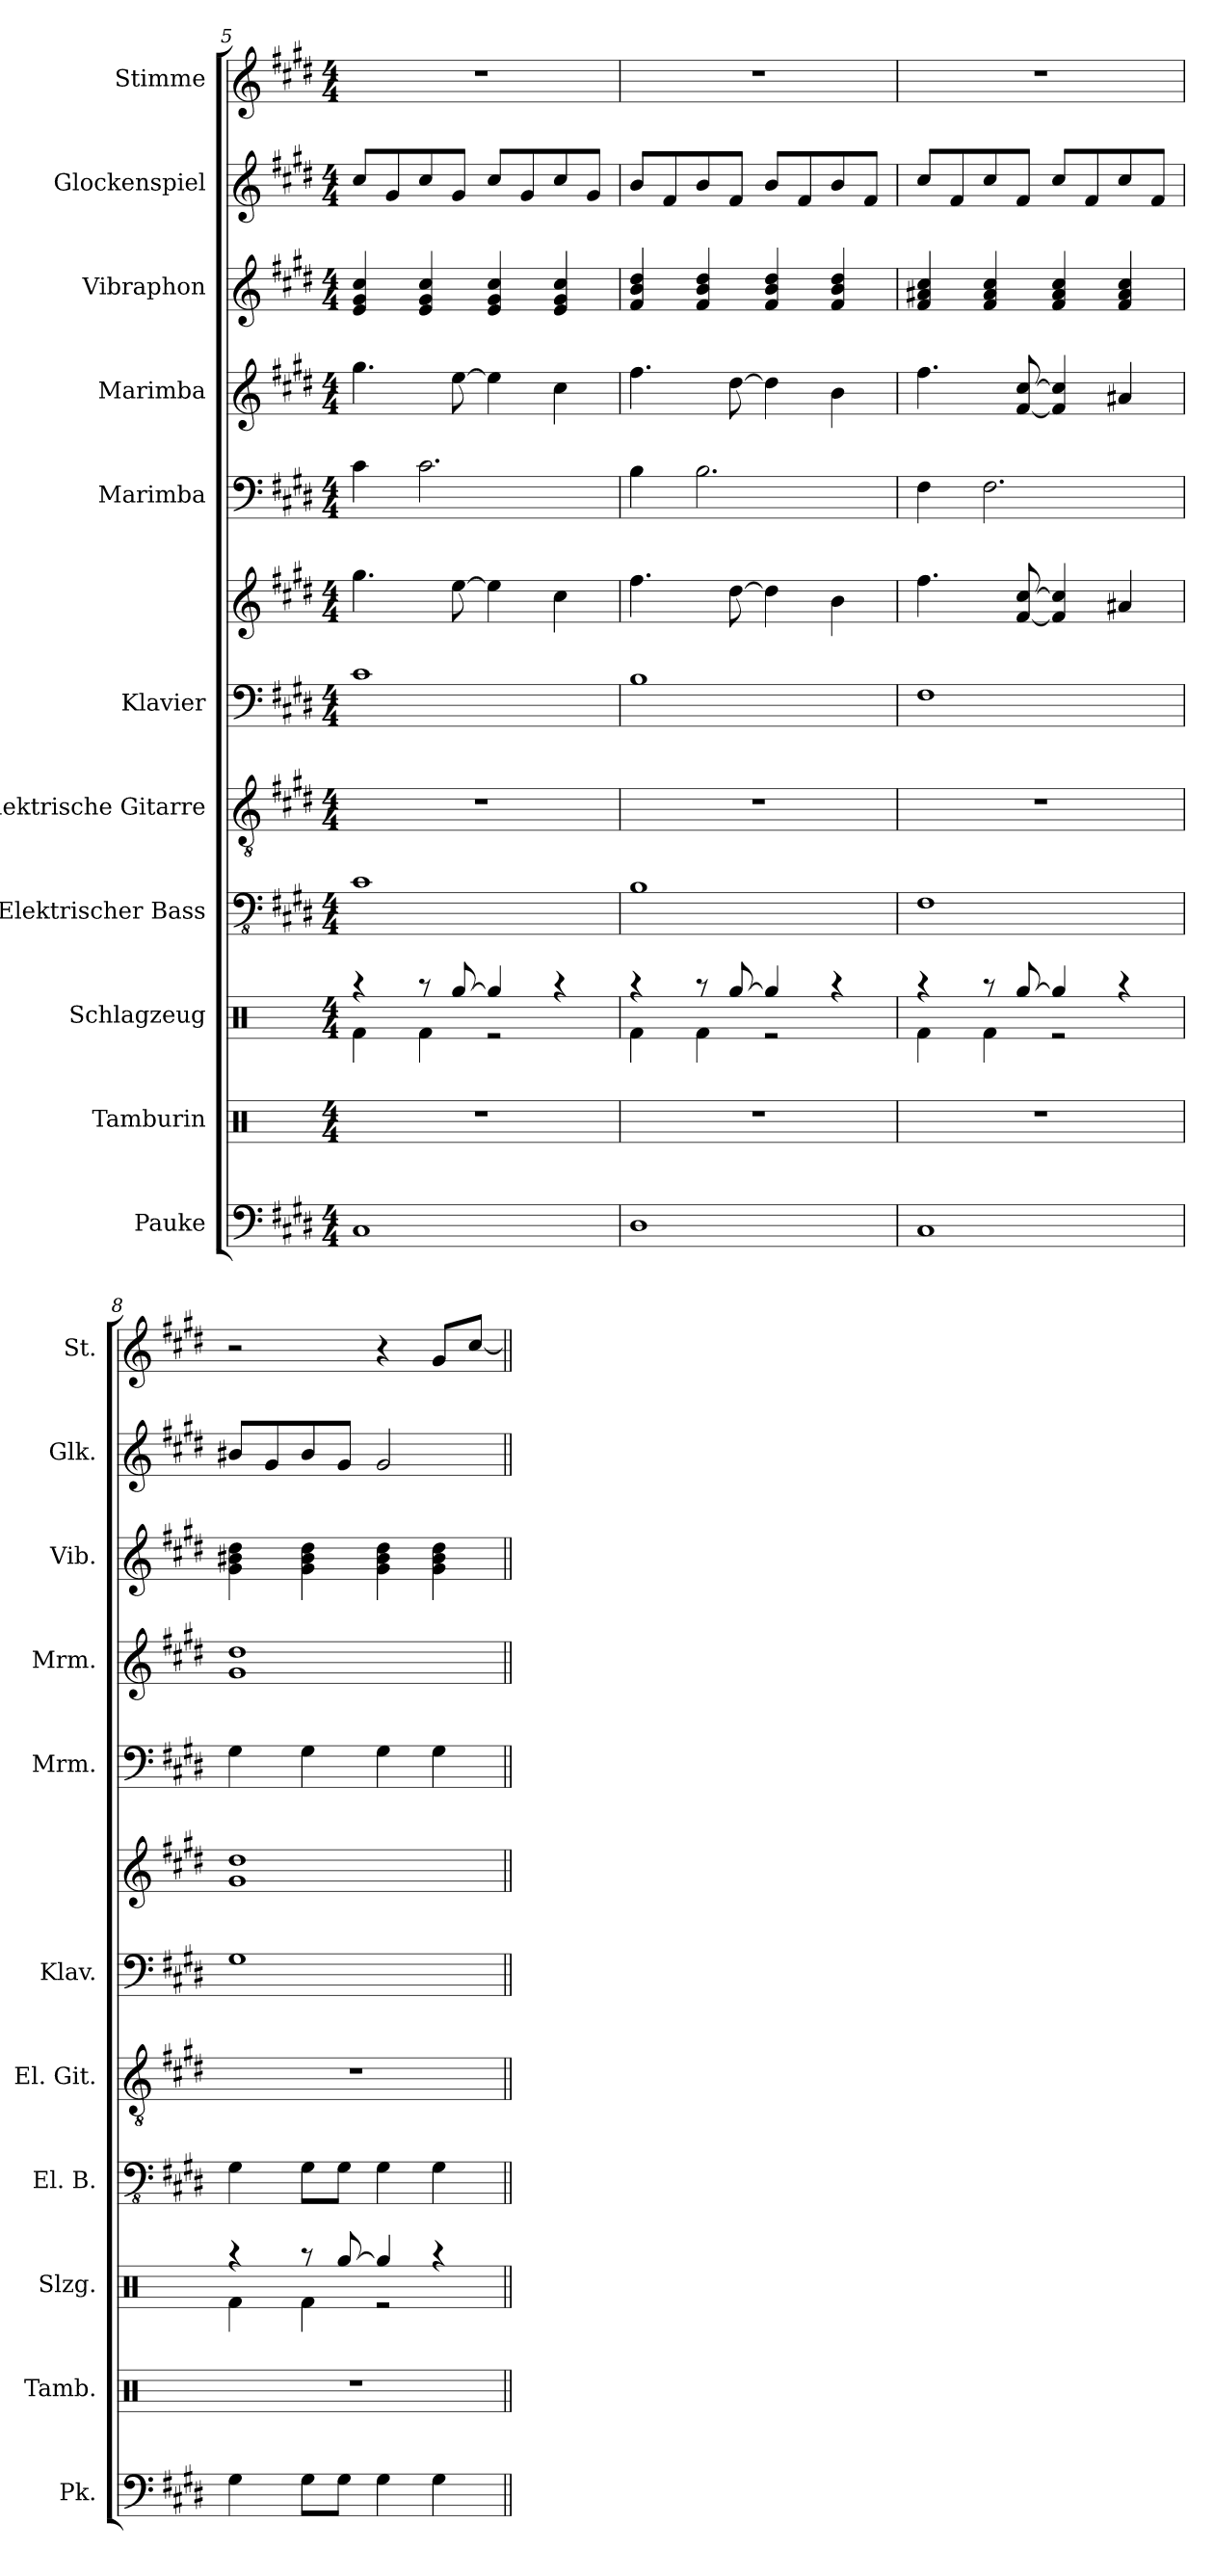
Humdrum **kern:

**kern	**kern	**kern	**kern	**kern	**kern	**kern	**kern	**kern	**kern	**kern	**kern
*part11	*part10	*part9	*part8	*part7	*part6	*part6	*part5	*part4	*part3	*part2	*part1
*staff12	*staff11	*staff10	*staff9	*staff8	*staff7	*staff6	*staff5	*staff4	*staff3	*staff2	*staff1
*I"Pauke	*I"Tamburin	*I"Schlagzeug	*I"Elektrischer Bass	*I"Elektrische Gitarre	*I"Klavier	*	*I"Marimba	*I"Marimba	*I"Vibraphon	*I"Glockenspiel	*I"Stimme
*I'Pk.	*I'Tamb.	*I'Slzg.	*I'El. B.	*I'El. Git.	*I'Klav.	*	*I'Mrm.	*I'Mrm.	*I'Vib.	*I'Glk.	*I'St.
*clefF4	*clefX	*clefX	*clefFv4	*clefGv2	*clefF4	*clefG2	*clefF4	*clefG2	*clefG2	*clefG2	*clefG2
*	*	*	*	*	*	*	*	*	*	*ITrd-14c-24	*
*k[f#c#g#d#]	*k[]	*k[]	*k[f#c#g#d#]	*k[f#c#g#d#]	*k[f#c#g#d#]	*k[f#c#g#d#]	*k[f#c#g#d#]	*k[f#c#g#d#]	*k[f#c#g#d#]	*k[f#c#g#d#]	*k[f#c#g#d#]
*M4/4	*M4/4	*M4/4	*M4/4	*M4/4	*M4/4	*M4/4	*M4/4	*M4/4	*M4/4	*M4/4	*M4/4
=5	=5	=5	=5	=5	=5	=5	=5	=5	=5	=5	=5
*	*	*^	*	*	*	*	*	*	*	*	*
1C#	1r	4r	4Rf\	1C#	1r	1c#	4.gg#\	4c#\	4.gg#\	4e/ 4g#/ 4cc#/	8cccc#/L	1r
.	.	.	.	.	.	.	.	.	.	.	8ggg#/	.
.	.	8r	4Rf\	.	.	.	.	2.c#\	.	4e/ 4g#/ 4cc#/	8cccc#/	.
.	.	[8Rgg/	.	.	.	.	[8ee\	.	[8ee\	.	8ggg#/J	.
.	.	4Rgg/]	2r	.	.	.	4ee\]	.	4ee\]	4e/ 4g#/ 4cc#/	8cccc#/L	.
.	.	.	.	.	.	.	.	.	.	.	8ggg#/	.
.	.	4r	.	.	.	.	4cc#\	.	4cc#\	4e/ 4g#/ 4cc#/	8cccc#/	.
.	.	.	.	.	.	.	.	.	.	.	8ggg#/J	.
=6	=6	=6	=6	=6	=6	=6	=6	=6	=6	=6	=6	=6
1D#	1r	4r	4Rf\	1BB	1r	1B	4.ff#\	4B\	4.ff#\	4f#/ 4b/ 4dd#/	8bbb/L	1r
.	.	.	.	.	.	.	.	.	.	.	8fff#/	.
.	.	8r	4Rf\	.	.	.	.	2.B\	.	4f#/ 4b/ 4dd#/	8bbb/	.
.	.	[8Rgg/	.	.	.	.	[8dd#\	.	[8dd#\	.	8fff#/J	.
.	.	4Rgg/]	2r	.	.	.	4dd#\]	.	4dd#\]	4f#/ 4b/ 4dd#/	8bbb/L	.
.	.	.	.	.	.	.	.	.	.	.	8fff#/	.
.	.	4r	.	.	.	.	4b\	.	4b\	4f#/ 4b/ 4dd#/	8bbb/	.
.	.	.	.	.	.	.	.	.	.	.	8fff#/J	.
=7	=7	=7	=7	=7	=7	=7	=7	=7	=7	=7	=7	=7
1C#	1r	4r	4Rf\	1FF#	1r	1F#	4.ff#\	4F#\	4.ff#\	4f#/ 4a#X/ 4cc#/	8cccc#/L	1r
.	.	.	.	.	.	.	.	.	.	.	8fff#/	.
.	.	8r	4Rf\	.	.	.	.	2.F#\	.	4f#/ 4a#/ 4cc#/	8cccc#/	.
.	.	[8Rgg/	.	.	.	.	[8f#/ [8cc#/	.	[8f#/ [8cc#/	.	8fff#/J	.
.	.	4Rgg/]	2r	.	.	.	4f#/] 4cc#/]	.	4f#/] 4cc#/]	4f#/ 4a#/ 4cc#/	8cccc#/L	.
.	.	.	.	.	.	.	.	.	.	.	8fff#/	.
.	.	4r	.	.	.	.	4a#X/	.	4a#X/	4f#/ 4a#/ 4cc#/	8cccc#/	.
.	.	.	.	.	.	.	.	.	.	.	8fff#/J	.
!!LO:LB:g=z
=8	=8	=8	=8	=8	=8	=8	=8	=8	=8	=8	=8	=8
4G#\	1r	4r	4Rf\	4GG#\	1r	1G#	1g# 1dd#	4G#\	1g# 1dd#	4g#\ 4b#X\ 4dd#\	8bbb#X/L	2r
.	.	.	.	.	.	.	.	.	.	.	8ggg#/	.
8G#\L	.	8r	4Rf\	8GG#\L	.	.	.	4G#\	.	4g#\ 4b#\ 4dd#\	8bbb#/	.
8G#\J	.	[8Rgg/	.	8GG#\J	.	.	.	.	.	.	8ggg#/J	.
4G#\	.	4Rgg/]	2r	4GG#\	.	.	.	4G#\	.	4g#\ 4b#\ 4dd#\	2ggg#/	4r
4G#\	.	4r	.	4GG#\	.	.	.	4G#\	.	4g#\ 4b#\ 4dd#\	.	8g#/L
.	.	.	.	.	.	.	.	.	.	.	.	[8cc#/J
*	*	*v	*v	*	*	*	*	*	*	*	*	*
=||	=||	=||	=||	=||	=||	=||	=||	=||	=||	=||	=||
*-	*-	*-	*-	*-	*-	*-	*-	*-	*-	*-	*-
